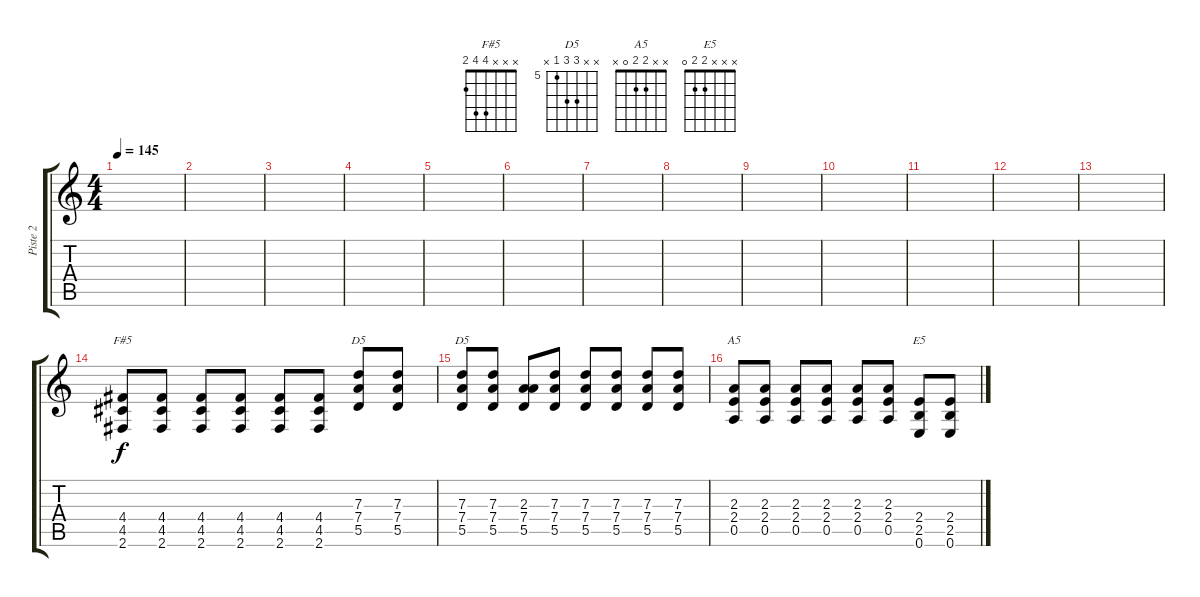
\track ("Piste 2" "Piste 2") {instrument distortionguitar}
\staff {score tabs}
\tuning (E4 B3 G3 D3 A2 E2) {hide}
\chord ("F#5" x x x 4 4 2)
\chord ("D5" x 3 2 0 x x)
\chord ("D5" x x 7 7 5 x) {firstfret 5}
\chord ("A5" x x 2 2 0 x)
\chord ("E5" x x x 2 2 0)
\ts (4 4)
\tempo 145
\clef g2
\ks c
|
|
|
|
|
|
|
|
|
|
|
|
|
(4.4 4.5 2.6).8{ch "F#5"} (4.4 4.5 2.6).8 (4.4 4.5 2.6).8 (4.4 4.5 2.6).8 (4.4 4.5 2.6).8 (4.4 4.5 2.6).8 (7.3 7.4 5.5).8{ch "D5"} (7.3 7.4 5.5).8 |
(7.3 7.4 5.5).8{ch "D5"} (7.3 7.4 5.5).8 (2.3 7.4 5.5).8 (7.3 7.4 5.5).8 (7.3 7.4 5.5).8 (7.3 7.4 5.5).8 (7.3 7.4 5.5).8 (7.3 7.4 5.5).8 |
(2.3 2.4 0.5).8{ch "A5"} (2.3 2.4 0.5).8 (2.3 2.4 0.5).8 (2.3 2.4 0.5).8 (2.3 2.4 0.5).8 (2.3 2.4 0.5).8 (2.4 2.5 0.6).8{ch "E5"} (2.4 2.5 0.6).8
